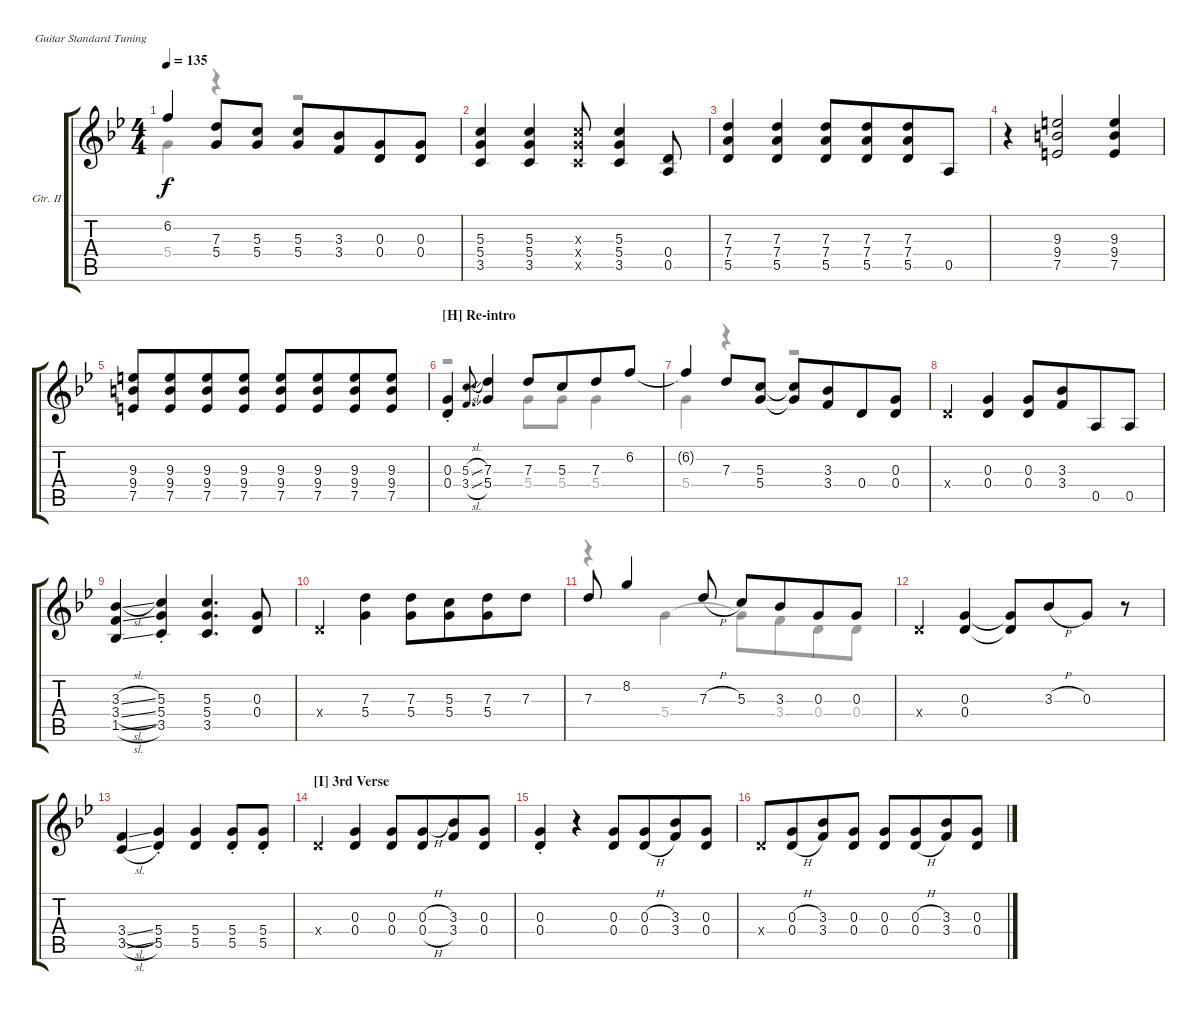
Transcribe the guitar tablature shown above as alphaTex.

\defaultSystemsLayout 4
\bracketExtendMode groupsimilarinstruments
\firstSystemTrackNameOrientation horizontal
\otherSystemsTrackNameOrientation horizontal
\track ("Guitar II" "Gtr. II") {instrument electricguitarclean}
\staff {score tabs}
\tuning (E4 B3 G3 D3 A2 E2)
\voice
\ts (4 4)
\tempo 135
\clef g2
\ks bb
6.2{t}.4{dy f} (7.3 5.4).8 (5.3 5.4).8 (5.3 5.4).8 (3.3 3.4).8{beam merge} (0.3 0.4).8 (0.3 0.4).8 |
(5.4 5.3 3.5).4 (5.4 5.3 3.5).4 (5.4{x} 5.3{x} 3.5{x}).8 (5.4 5.3 3.5).4 (0.5 0.4).8 |
(5.5 7.4 7.3).4 (5.5 7.4 7.3).4 (5.5 7.4 7.3).8 (5.5 7.4 7.3).8{beam merge} (5.5 7.4 7.3).8 0.5.8 |
r.4 (7.5 9.4 9.3).2 (7.5 9.4 9.3).4 |
(9.3 9.4 7.5).8 (9.3 9.4 7.5).8{beam merge} (9.3 9.4 7.5).8 (9.3 9.4 7.5).8 (9.3 9.4 7.5).8 (9.3 9.4 7.5).8{beam merge} (9.3 9.4 7.5).8 (9.3 9.4 7.5).8 |
\section ("H" "Re-intro")
(0.3{st} 0.4{st}).4 (3.4{sl} 5.3{sl}).8{d gr} (7.3 5.4).4 7.3.8 5.3.8{beam merge} 7.3.8 6.2.8 |
6.2{t}.4 7.3.8 (5.3 5.4).8 (5.4{t} 5.3{t}).8 (3.3 3.4).8{beam merge} 0.4.8 (0.4 0.3).8 |
0.4{x}.4 (0.4 0.3).4 (0.4 0.3).8 (3.4 3.3).8{beam merge} 0.5.8 0.5.8 |
(1.5{sl} 3.4{sl} 3.3{sl}).4 (3.5{st} 5.4{st} 5.3{st}).4 (5.3 5.4 3.5).4{d} (0.4 0.3).8 |
0.4{x}.4 (5.4 7.3).4 (5.4 7.3).8 (5.4 5.3).8{beam merge} (5.4 7.3).8 7.3.8 |
7.3.8 8.2.4 7.3{h}.8 5.3.8 3.3.8{beam merge} 0.3.8 0.3.8 |
0.4{x}.4 (0.4 0.3).4 (0.3{t} 0.4{t}).8{beam merge} 3.3{h}.8{beam merge} 0.3.8 r.8 |
(3.4{sl} 3.5{sl}).4 (5.5{st} 5.4{st}).4 (5.4 5.5).4 (5.5{st} 5.4{st}).8 (5.4{st} 5.5{st}).8 |
\section ("I" "3rd Verse")
0.4{x}.4 (0.4 0.3).4 (0.4 0.3).8 (0.4{h} 0.3{h}).8{beam merge} (3.4 3.3).8 (0.4 0.3).8 |
(0.3{st} 0.4{st}).4 r.4 (0.4 0.3).8 (0.3{h} 0.4{h}).8{beam merge} (3.4 3.3).8 (0.3 0.4).8 |
0.4{x}.8 (0.3{h} 0.4{h}).8{beam merge} (3.4 3.3).8 (0.3 0.4).8 (0.3 0.4).8 (0.3{h} 0.4{h}).8{beam merge} (3.4 3.3).8 (0.3 0.4).8
\voice
\clef g2
\ottava regular
\simile none
\ks bb
5.4.4{dy f} r.4 r.2 |
|
|
|
|
r.2 5.4.8 5.4.8 5.4.4 |
5.4.4 r.4 r.2 |
|
|
|
r.4 5.4.4 5.4{t}.8 3.4.8{beam merge} 0.4.8 0.4.8 |
|
|
|
|
